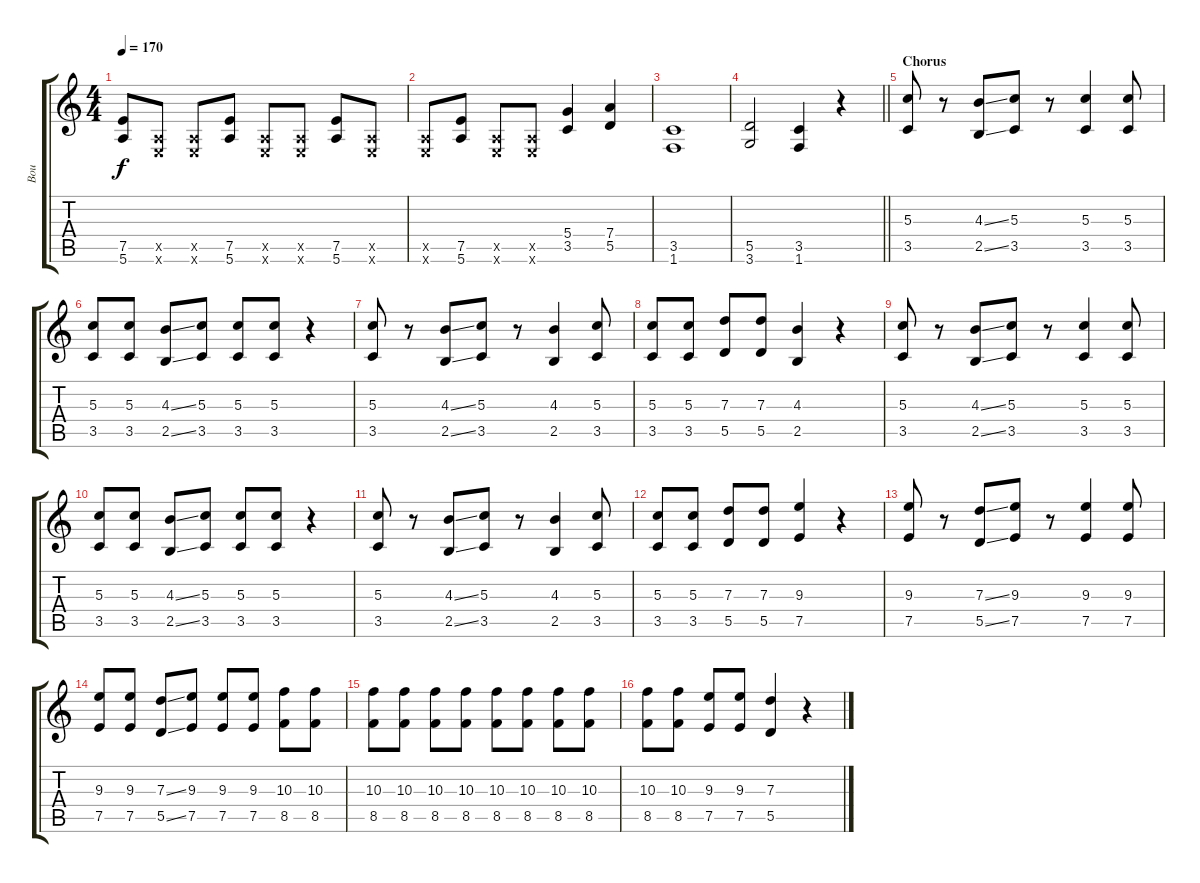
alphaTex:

\track ("Bou" "Bou") {instrument distortionguitar}
\staff {score tabs}
\tuning (E4 B3 G3 D3 A2 E2) {hide}
\ts (4 4)
\tempo 170
\clef g2
\ks c
(7.5 5.6).8{dy f} (0.5{x} 0.6{x}).8 (0.5{x} 0.6{x}).8 (7.5 5.6).8 (0.5{x} 0.6{x}).8 (0.5{x} 0.6{x}).8 (7.5 5.6).8 (0.5{x} 0.6{x}).8 |
(0.5{x} 0.6{x}).8 (7.5 5.6).8 (0.5{x} 0.6{x}).8 (0.5{x} 0.6{x}).8 (5.4 3.5).4 (7.4 5.5).4 |
(3.5 1.6).1 |
\barLineRight lightlight
(5.5 3.6).2 (3.5 1.6).4 r.4 |
\section ("" "Chorus")
(5.3 3.5).8 r.8 (4.3{ss} 2.5{ss}).8 (5.3 3.5).8 r.8 (5.3 3.5).4 (5.3 3.5).8 |
(5.3 3.5).8 (5.3 3.5).8 (4.3{ss} 2.5{ss}).8 (5.3 3.5).8 (5.3 3.5).8 (5.3 3.5).8 r.4 |
(5.3 3.5).8 r.8 (4.3{ss} 2.5{ss}).8 (5.3 3.5).8 r.8 (4.3 2.5).4 (5.3 3.5).8 |
(5.3 3.5).8 (5.3 3.5).8 (7.3 5.5).8 (7.3 5.5).8 (4.3 2.5).4 r.4 |
(5.3 3.5).8 r.8 (4.3{ss} 2.5{ss}).8 (5.3 3.5).8 r.8 (5.3 3.5).4 (5.3 3.5).8 |
(5.3 3.5).8 (5.3 3.5).8 (4.3{ss} 2.5{ss}).8 (5.3 3.5).8 (5.3 3.5).8 (5.3 3.5).8 r.4 |
(5.3 3.5).8 r.8 (4.3{ss} 2.5{ss}).8 (5.3 3.5).8 r.8 (4.3 2.5).4 (5.3 3.5).8 |
(5.3 3.5).8 (5.3 3.5).8 (7.3 5.5).8 (7.3 5.5).8 (9.3 7.5).4 r.4 |
(9.3 7.5).8 r.8 (7.3{ss} 5.5{ss}).8 (9.3 7.5).8 r.8 (9.3 7.5).4 (9.3 7.5).8 |
(9.3 7.5).8 (9.3 7.5).8 (7.3{ss} 5.5{ss}).8 (9.3 7.5).8 (9.3 7.5).8 (9.3 7.5).8 (10.3 8.5).8 (10.3 8.5).8 |
(10.3 8.5).8 (10.3 8.5).8 (10.3 8.5).8 (10.3 8.5).8 (10.3 8.5).8 (10.3 8.5).8 (10.3 8.5).8 (10.3 8.5).8 |
(10.3 8.5).8 (10.3 8.5).8 (9.3 7.5).8 (9.3 7.5).8 (7.3 5.5).4 r.4
